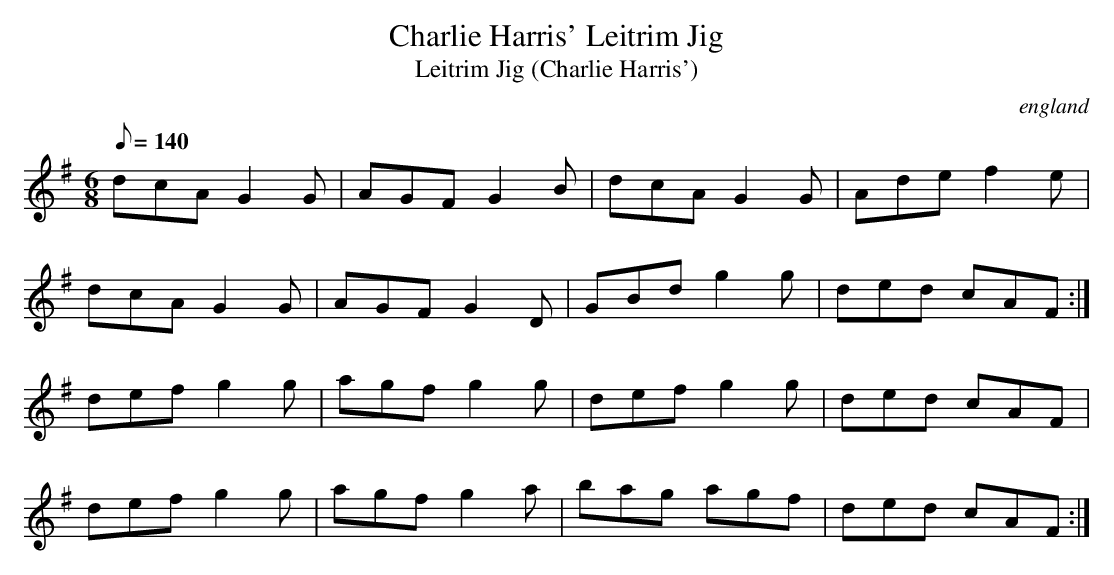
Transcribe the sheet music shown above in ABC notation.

X:1
T:Charlie Harris' Leitrim Jig
T:Leitrim Jig (Charlie Harris')
O:england
M:6/8
Q:140
L:1/8
K:G
dcA G2G|AGF G2B|dcA G2G|Ade f2e|
dcA G2G|AGF G2D|GBd g2g|ded cAF:|
def g2g|agf g2g|def g2g|ded cAF|
def g2g|agf g2a|bag agf|ded cAF:|
